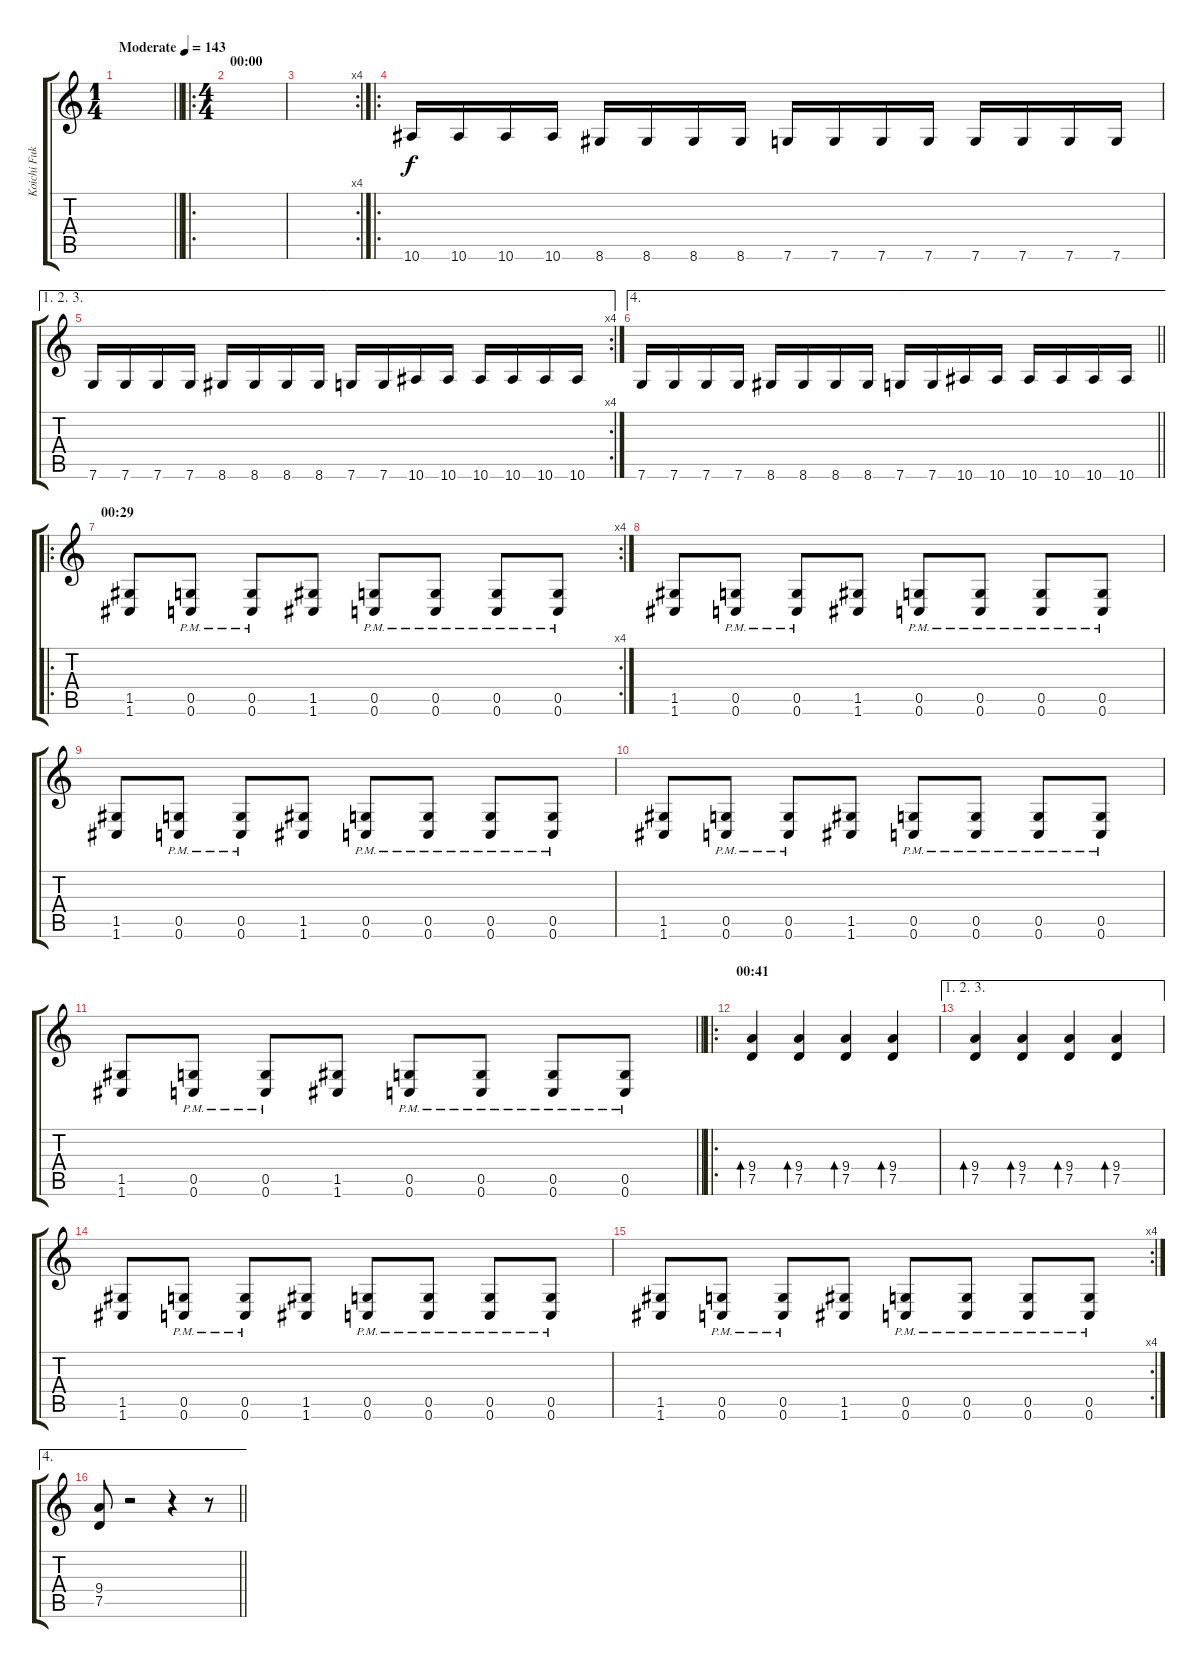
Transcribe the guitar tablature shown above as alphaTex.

\track ("Koichi Fukuda" "Koichi Fuk") {instrument distortionguitar}
\staff {score tabs}
\tuning (D4 A3 F3 C3 G2 C2) {hide}
\ts (1 4)
\tempo (143 "Moderate")
\clef g2
\barLineRight lightlight
\ks c
|
\ro
\ts (4 4)
\section ("" "00:00")
|
\rc 4
|
\ro
10.6.16 10.6.16 10.6.16 10.6.16 8.6.16 8.6.16 8.6.16 8.6.16 7.6.16 7.6.16 7.6.16 7.6.16 7.6.16 7.6.16 7.6.16 7.6.16 |
\ae (1 2 3)
\rc 4
7.6.16 7.6.16 7.6.16 7.6.16 8.6.16 8.6.16 8.6.16 8.6.16 7.6.16 7.6.16 10.6.16 10.6.16 10.6.16 10.6.16 10.6.16 10.6.16 |
\ae 4
\barLineRight lightlight
7.6.16 7.6.16 7.6.16 7.6.16 8.6.16 8.6.16 8.6.16 8.6.16 7.6.16 7.6.16 10.6.16 10.6.16 10.6.16 10.6.16 10.6.16 10.6.16 |
\ro
\rc 4
\section ("" "00:29")
(1.5 1.6).8 (0.5{pm} 0.6{pm}).8 (0.5{pm} 0.6{pm}).8 (1.5 1.6).8 (0.5{pm} 0.6{pm}).8 (0.5{pm} 0.6{pm}).8 (0.5{pm} 0.6{pm}).8 (0.5{pm} 0.6{pm}).8 |
(1.5 1.6).8 (0.5{pm} 0.6{pm}).8 (0.5{pm} 0.6{pm}).8 (1.5 1.6).8 (0.5{pm} 0.6{pm}).8 (0.5{pm} 0.6{pm}).8 (0.5{pm} 0.6{pm}).8 (0.5{pm} 0.6{pm}).8 |
(1.5 1.6).8 (0.5{pm} 0.6{pm}).8 (0.5{pm} 0.6{pm}).8 (1.5 1.6).8 (0.5{pm} 0.6{pm}).8 (0.5{pm} 0.6{pm}).8 (0.5{pm} 0.6{pm}).8 (0.5{pm} 0.6{pm}).8 |
(1.5 1.6).8 (0.5{pm} 0.6{pm}).8 (0.5{pm} 0.6{pm}).8 (1.5 1.6).8 (0.5{pm} 0.6{pm}).8 (0.5{pm} 0.6{pm}).8 (0.5{pm} 0.6{pm}).8 (0.5{pm} 0.6{pm}).8 |
\barLineRight lightlight
(1.5 1.6).8 (0.5{pm} 0.6{pm}).8 (0.5{pm} 0.6{pm}).8 (1.5 1.6).8 (0.5{pm} 0.6{pm}).8 (0.5{pm} 0.6{pm}).8 (0.5{pm} 0.6{pm}).8 (0.5{pm} 0.6{pm}).8 |
\ro
\section ("" "00:41")
(9.4 7.5).4{bd 120} (9.4 7.5).4{bd 120} (9.4 7.5).4{bd 120} (9.4 7.5).4{bd 120} |
\ae (1 2 3)
(9.4 7.5).4{bd 120} (9.4 7.5).4{bd 120} (9.4 7.5).4{bd 120} (9.4 7.5).4{bd 120} |
(1.5 1.6).8 (0.5{pm} 0.6{pm}).8 (0.5{pm} 0.6{pm}).8 (1.5 1.6).8 (0.5{pm} 0.6{pm}).8 (0.5{pm} 0.6{pm}).8 (0.5{pm} 0.6{pm}).8 (0.5{pm} 0.6{pm}).8 |
\rc 4
(1.5 1.6).8 (0.5{pm} 0.6{pm}).8 (0.5{pm} 0.6{pm}).8 (1.5 1.6).8 (0.5{pm} 0.6{pm}).8 (0.5{pm} 0.6{pm}).8 (0.5{pm} 0.6{pm}).8 (0.5{pm} 0.6{pm}).8 |
\ae 4
\barLineRight lightlight
(9.4 7.5).8 r.2 r.4 r.8
